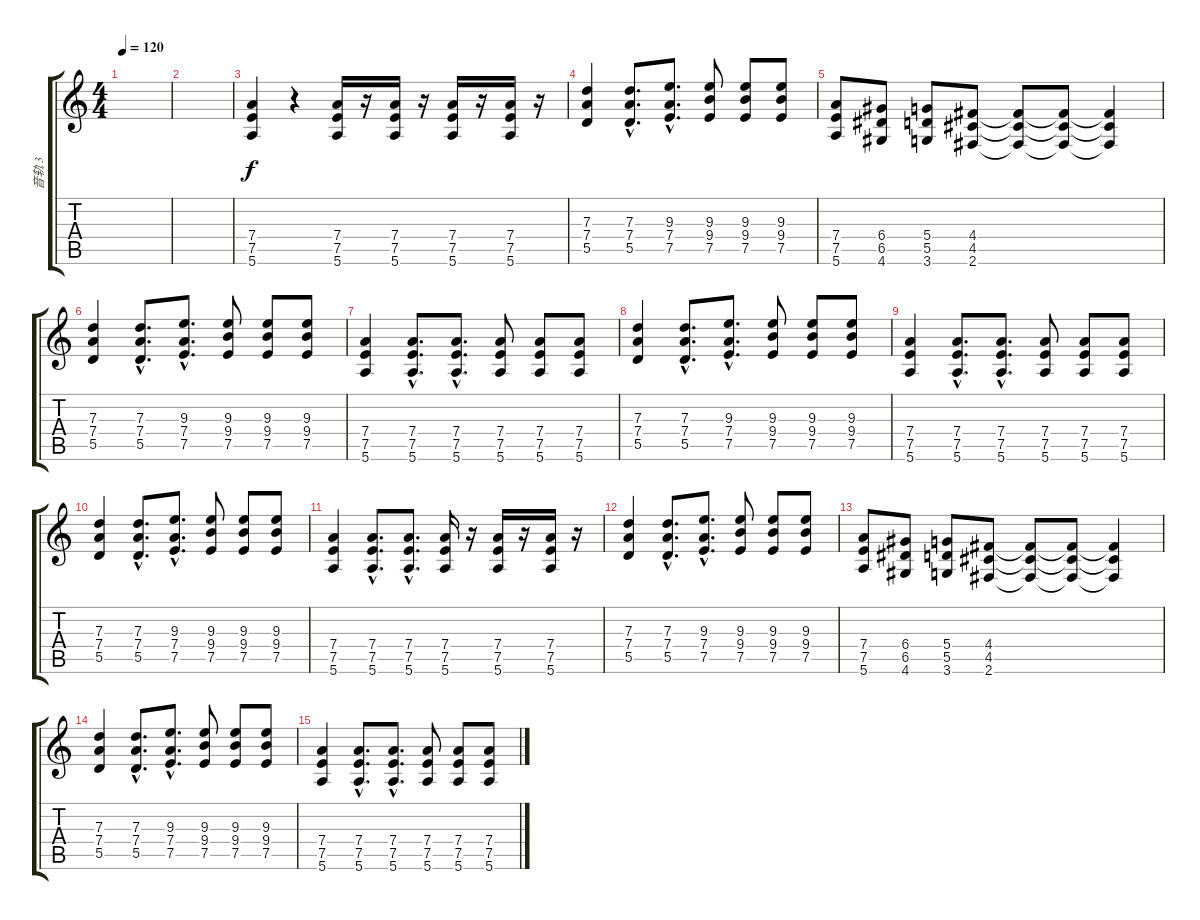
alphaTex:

\track ("音轨 3" "音轨 3") {instrument overdrivenguitar}
\staff {score tabs}
\tuning (E4 B3 G3 D3 A2 E2) {hide}
\ts (4 4)
\tempo 120
\clef g2
\ks c
|
|
(7.4 7.5 5.6).4 r.4 (7.4 7.5 5.6).16 r.16 (7.4 7.5 5.6).16 r.16 (7.4 7.5 5.6).16 r.16 (7.4 7.5 5.6).16 r.16 |
(7.3 7.4 5.5).4 (7.3{hac} 7.4{hac} 5.5{hac}).8{d} (9.3{hac} 7.4{hac} 7.5{hac}).8{d} (9.3 9.4 7.5).8 (9.3 9.4 7.5).8 (9.3 9.4 7.5).8 |
(7.4 7.5 5.6).8 (6.4 6.5 4.6).8 (5.4 5.5 3.6).8 (4.4 4.5 2.6).8 (4.4{t} 4.5{t} 2.6{t}).8 (4.4{t} 4.5{t} 2.6{t}).8 (4.4{t} 4.5{t} 2.6{t}).4 |
(7.3 7.4 5.5).4 (7.3{hac} 7.4{hac} 5.5{hac}).8{d} (9.3{hac} 7.4{hac} 7.5{hac}).8{d} (9.3 9.4 7.5).8 (9.3 9.4 7.5).8 (9.3 9.4 7.5).8 |
(7.4 7.5 5.6).4 (7.4{hac} 7.5{hac} 5.6{hac}).8{d} (7.4{hac} 7.5{hac} 5.6{hac}).8{d} (7.4 7.5 5.6).8 (7.4 7.5 5.6).8 (7.4 7.5 5.6).8 |
(7.3 7.4 5.5).4 (7.3{hac} 7.4{hac} 5.5{hac}).8{d} (9.3{hac} 7.4{hac} 7.5{hac}).8{d} (9.3 9.4 7.5).8 (9.3 9.4 7.5).8 (9.3 9.4 7.5).8 |
(7.4 7.5 5.6).4 (7.4{hac} 7.5{hac} 5.6{hac}).8{d} (7.4{hac} 7.5{hac} 5.6{hac}).8{d} (7.4 7.5 5.6).8 (7.4 7.5 5.6).8 (7.4 7.5 5.6).8 |
(7.3 7.4 5.5).4 (7.3{hac} 7.4{hac} 5.5{hac}).8{d} (9.3{hac} 7.4{hac} 7.5{hac}).8{d} (9.3 9.4 7.5).8 (9.3 9.4 7.5).8 (9.3 9.4 7.5).8 |
(7.4 7.5 5.6).4 (7.4{hac} 7.5{hac} 5.6{hac}).8{d} (7.4{hac} 7.5{hac} 5.6{hac}).8{d} (7.4 7.5 5.6).16 r.16 (7.4 7.5 5.6).16 r.16 (7.4 7.5 5.6).16 r.16 |
(7.3 7.4 5.5).4 (7.3{hac} 7.4{hac} 5.5{hac}).8{d} (9.3{hac} 7.4{hac} 7.5{hac}).8{d} (9.3 9.4 7.5).8 (9.3 9.4 7.5).8 (9.3 9.4 7.5).8 |
(7.4 7.5 5.6).8 (6.4 6.5 4.6).8 (5.4 5.5 3.6).8 (4.4 4.5 2.6).8 (4.4{t} 4.5{t} 2.6{t}).8 (4.4{t} 4.5{t} 2.6{t}).8 (4.4{t} 4.5{t} 2.6{t}).4 |
(7.3 7.4 5.5).4 (7.3{hac} 7.4{hac} 5.5{hac}).8{d} (9.3{hac} 7.4{hac} 7.5{hac}).8{d} (9.3 9.4 7.5).8 (9.3 9.4 7.5).8 (9.3 9.4 7.5).8 |
(7.4 7.5 5.6).4 (7.4{hac} 7.5{hac} 5.6{hac}).8{d} (7.4{hac} 7.5{hac} 5.6{hac}).8{d} (7.4 7.5 5.6).8 (7.4 7.5 5.6).8 (7.4 7.5 5.6).8
